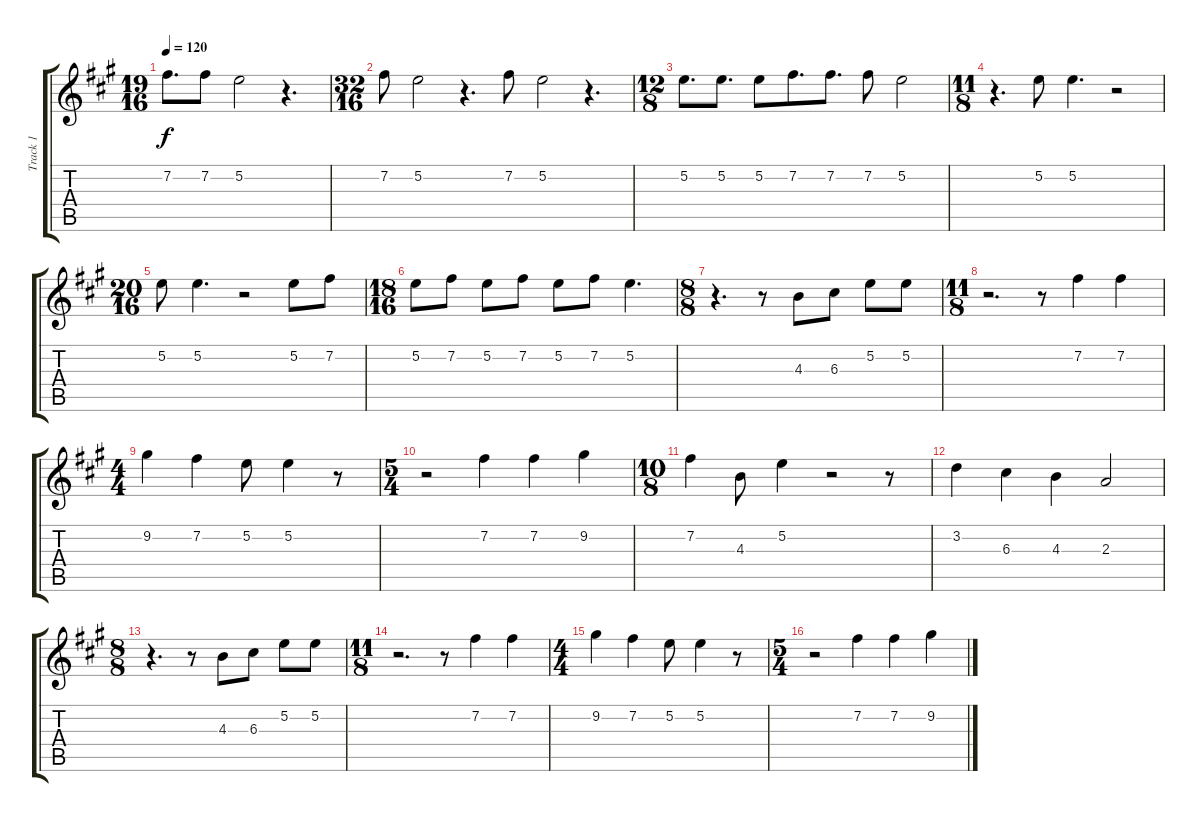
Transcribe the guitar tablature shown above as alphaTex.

\track ("Track 1" "Track 1") {instrument acousticguitarsteel}
\staff {score tabs}
\tuning (E4 B3 G3 D3 A2 E2) {hide}
\ts (19 16)
\tempo 120
\clef g2
\ks a
7.2.8{d dy f} 7.2.8 5.2.2 r.4{d} |
\ts (32 16)
7.2.8 5.2.2 r.4{d} 7.2.8 5.2.2 r.4{d} |
\ts (12 8)
5.2.8{d} 5.2.8{d} 5.2.8 7.2.8{d} 7.2.8{d} 7.2.8 5.2.2 |
\ts (11 8)
r.4{d} 5.2.8 5.2.4{d} r.2 |
\ts (20 16)
5.2.8 5.2.4{d} r.2 5.2.8 7.2.8 |
\ts (18 16)
5.2.8 7.2.8 5.2.8 7.2.8 5.2.8 7.2.8 5.2.4{d} |
\ts (8 8)
r.4{d} r.8 4.3.8 6.3.8 5.2.8 5.2.8 |
\ts (11 8)
r.2{d} r.8 7.2.4 7.2.4 |
\ts (4 4)
9.2.4 7.2.4 5.2.8 5.2.4 r.8 |
\ts (5 4)
r.2 7.2.4 7.2.4 9.2.4 |
\ts (10 8)
7.2.4 4.3.8 5.2.4 r.2 r.8 |
3.2.4 6.3.4 4.3.4 2.3.2 |
\ts (8 8)
r.4{d} r.8 4.3.8 6.3.8 5.2.8 5.2.8 |
\ts (11 8)
r.2{d} r.8 7.2.4 7.2.4 |
\ts (4 4)
9.2.4 7.2.4 5.2.8 5.2.4 r.8 |
\ts (5 4)
r.2 7.2.4 7.2.4 9.2.4
